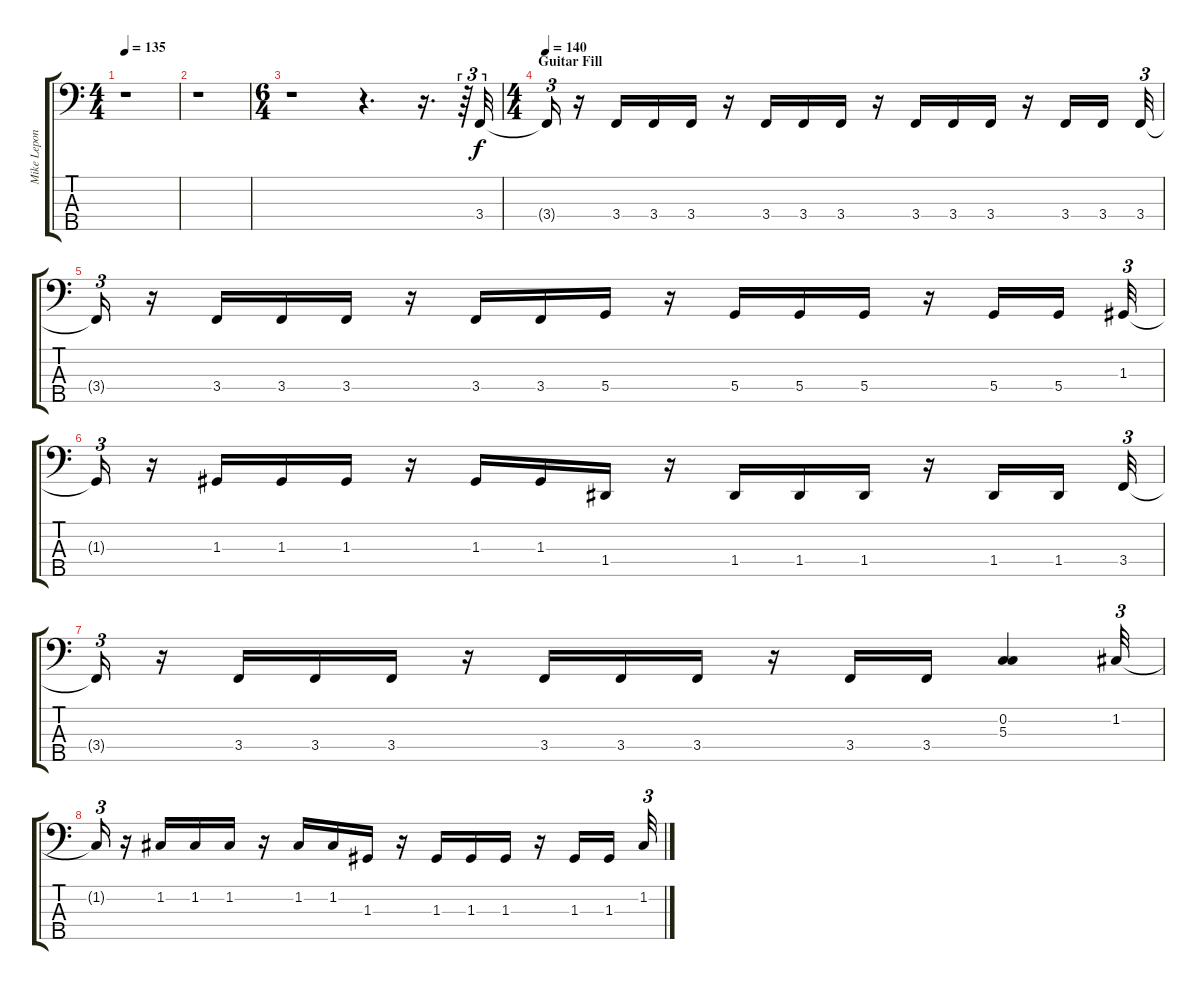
\track ("Mike Lepond" "Mike Lepon") {instrument electricbasspick}
\staff {score tabs}
\tuning (F2 C2 G1 D1 A0) {hide}
\ts (4 4)
\tempo 135
\clef f4
\ks c
r.1{dy f} |
r.1 |
\ts (6 4)
r.1 r.4{d} r.16{d} r.64{tu (3 2)} 3.4.32{tu (3 2)} |
\ts (4 4)
\section ("" "Guitar Fill")
\tempo 140
3.4{t}.16{tu (3 2)} r.16 3.4.16 3.4.16 3.4.16 r.16 3.4.16 3.4.16 3.4.16 r.16 3.4.16 3.4.16 3.4.16 r.16 3.4.16 3.4.16 3.4.32{tu (3 2)} |
3.4{t}.16{tu (3 2)} r.16 3.4.16 3.4.16 3.4.16 r.16 3.4.16 3.4.16 5.4.16 r.16 5.4.16 5.4.16 5.4.16 r.16 5.4.16 5.4.16 1.3.32{tu (3 2)} |
1.3{t}.16{tu (3 2)} r.16 1.3.16 1.3.16 1.3.16 r.16 1.3.16 1.3.16 1.4.16 r.16 1.4.16 1.4.16 1.4.16 r.16 1.4.16 1.4.16 3.4.32{tu (3 2)} |
3.4{t}.16{tu (3 2)} r.16 3.4.16 3.4.16 3.4.16 r.16 3.4.16 3.4.16 3.4.16 r.16 3.4.16 3.4.16 (0.2 5.3).4 1.2.32{tu (3 2)} |
1.2{t}.16{tu (3 2)} r.16 1.2.16 1.2.16 1.2.16 r.16 1.2.16 1.2.16 1.3.16 r.16 1.3.16 1.3.16 1.3.16 r.16 1.3.16 1.3.16 1.2.32{tu (3 2)}
